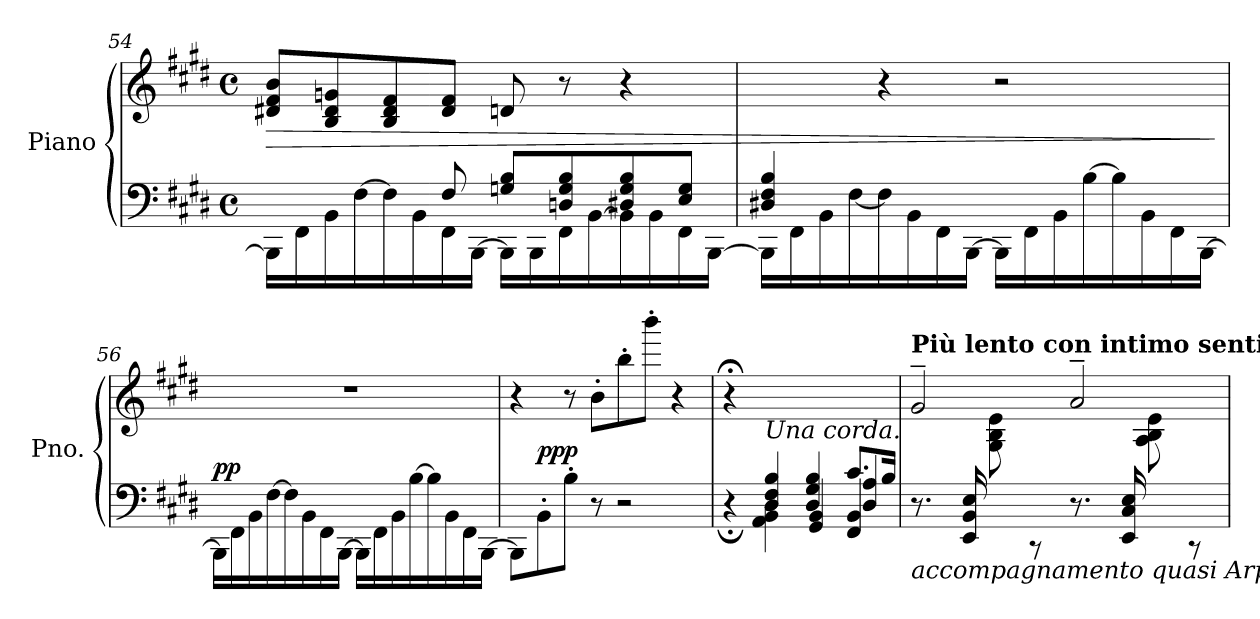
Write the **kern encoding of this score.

**kern	**kern	**dynam
*part1	*part1	*part1
*staff2	*staff1	*staff1/2
*I"Piano	*	*
*I'Pno.	*	*
!!LO:LB:g=z
*clefF4	*clefG2	*
*k[f#c#g#d#]	*k[f#c#g#d#]	*
*M4/4	*M4/4	*
*met(c)	*met(c)	*
=54	=54	=54
*^	*	*
!	!	!	!LO:HP:b
16BBB\LL]	4.ryy	8d#X/ 8f#/ 8b/L	>
16FF#\	.	.	.
16BB\	.	8B/ 8d#/ 8gn/	.
[16F#\	.	.	.
16F#\]	.	8B/ 8d#/ 8f#/	.
16BB\	.	.	.
16FF#\	8F#/	8d#/ 8f#/J	.
[16BBB\JJ	.	.	.
16BBB\LL]	8Gn/ 8B/L	8dn/	.
16BBB\	.	.	.
16FF#\	8Dn/ 8G/ 8B/	8r	.
[16BB\	.	.	.
16BB\]	8D#X/ 8G/ 8B/	4r	.
16BB\	.	.	.
16FF#\	8E/ 8G/J	.	.
[16BBB\JJ	.	.	.
=55	=55	=55	=55
4D#X/ 4F#/ 4B/	16BBB\LL]	4ryy	.
.	16FF#\	.	.
.	16BB\	.	.
.	[16F#\	.	.
2.ryy	16F#\]	4r	.
.	16BB\	.	.
.	16FF#\	.	.
.	[16BBB\JJ	.	.
.	16BBB\LL]	2r	.
.	16FF#\	.	.
.	16BB\	.	.
.	[16B\	.	.
.	16B\]	.	.
.	16BB\	.	.
.	16FF#\	.	.
.	[16BBB\JJ	.	.
*v	*v	*	*
.	.	]
!!LO:LB:g=z
=56	=56	=56
!	!	!LO:DY:a=2
16BBB\LL]	1r	pp
16FF#\	.	.
16BB\	.	.
[16F#\	.	.
16F#\]	.	.
16BB\	.	.
16FF#\	.	.
[16BBB\JJ	.	.
16BBB\LL]	.	.
16FF#\	.	.
16BB\	.	.
[16B\	.	.
16B\]	.	.
16BB\	.	.
16FF#\	.	.
[16BBB\JJ	.	.
=57	=57	=57
8BBB\L]	4r	.
!	!	!LO:DY:a=2
8BB'\	.	ppp
8B'\J	8r	.
8r	8b'\L	.
2r	8bb'\	.
.	8bbb'\J	.
.	4r	.
!!LO:PB:g=z
=58	=58	=58
*^	*	*
*	*^	*	*
4ryy	4r;<	2.ryy	4r;<	.
!	!	!	!LO:TX:b:i:t=Una corda.	!
4D#/ 4F#/ 4B/	4AA\ 4BB\ 4D#\	.	2.ryy	.
4D#/ 4G#/ 4B/	4GG#/ 4BB/	.	.	.
8.c#/L	4FF#/ 4BB/	4D#/ 4A/	.	.
16B/Jk	.	.	.	.
*v	*v	*v	*	*
=59	=59	=59
*	*^	*
!	!LO:TX:a:B:t=Più lento con intimo sentimento.	!	!
!LO:TX:b:i:t=accompagnamento quasi Arpa.	!	!	!
8.r	2g#~/	4ryy	.
16EE/ 16BB/ 16E/	.	.	.
8ryy	.	8G#\ 8B\ 8e\	.
8rCC	.	4.ryy	.
8.r	2a~/	.	.
16EE/ 16C#/ 16E/	.	.	.
8ryy	.	8A\ 8B\ 8e\	.
8rCC	.	8ryy	.
*	*v	*v	*
=	=	=
*-	*-	*-
